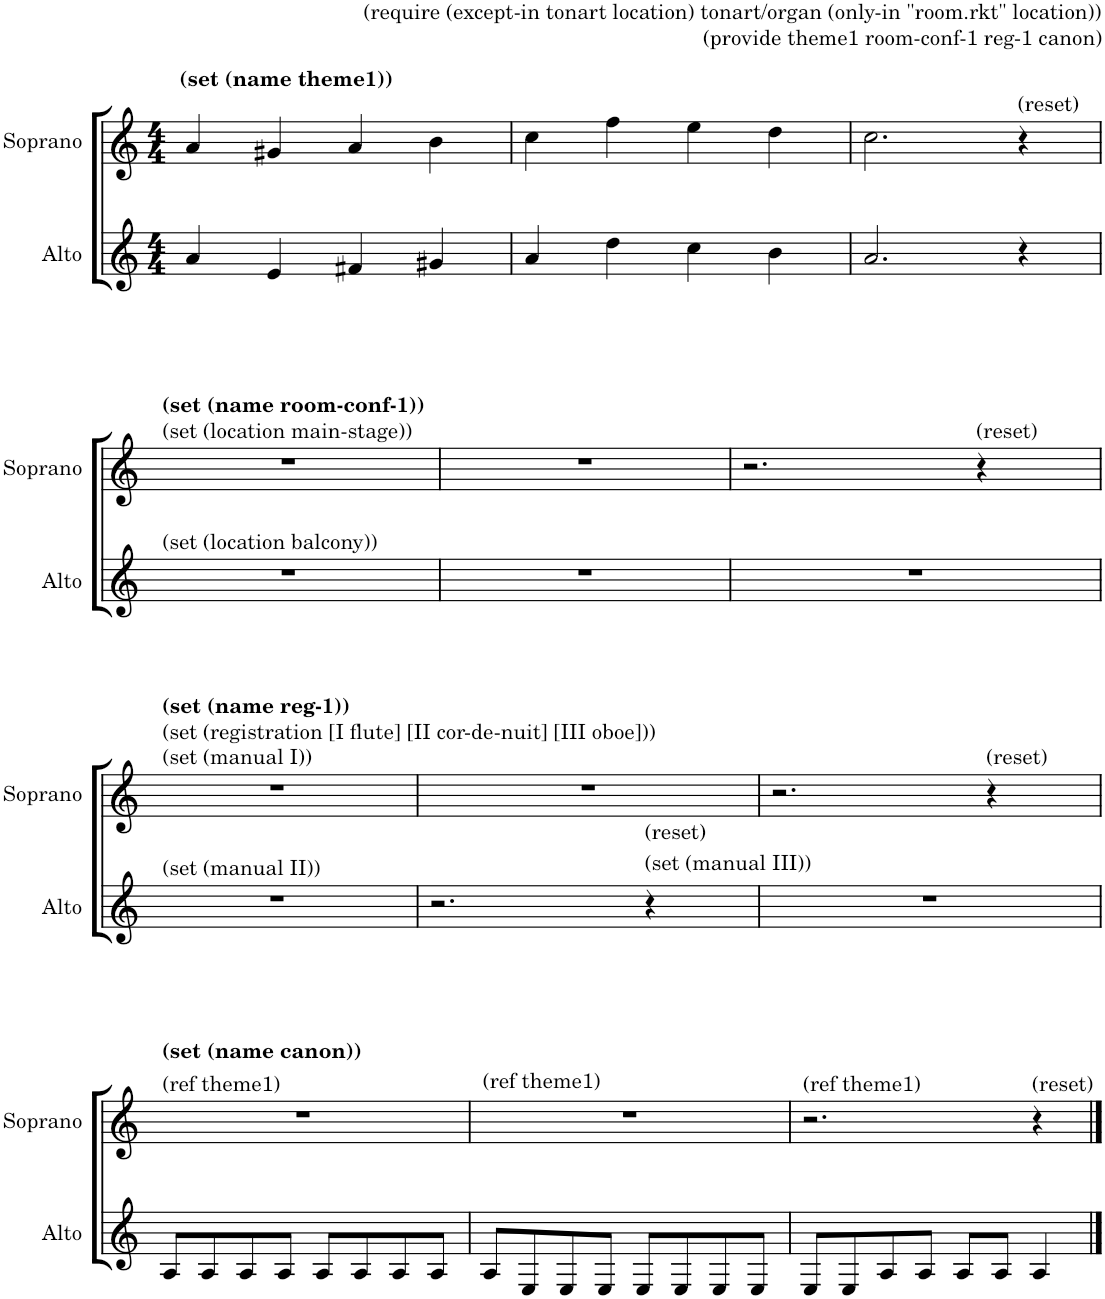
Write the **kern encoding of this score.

**kern	**kern
*part2	*part1
*staff2	*staff1
*I"Alto	*I"Soprano
*I'A.	*I'S.
*clefG2	*clefG2
*k[]	*k[]
*M4/4	*M4/4
=1	=1
!	!LO:TX:a:B:t=(set (name theme1))
4a/	4a/
4e/	4g#X/
4f#X/	4a/
4g#X/	4b\
=2	=2
4a/	4cc\
4dd\	4ff\
4cc\	4ee\
4b\	4dd\
=3	=3
2.a/	2.cc\
!	!LO:TX:a:t=(reset)
4r	4r
!!LO:LB:g=z
=1	=1
!	!LO:TX:a:t=(set (location main-stage))
!	!LO:TX:a:B:t=(set (name room-conf-1))
!LO:TX:a:t=(set (location balcony))	!
1r	1r
=2	=2
1r	1r
=3	=3
1r	2.r
!	!LO:TX:a:t=(reset)
.	4r
!!LO:LB:g=z
=1	=1
!	!LO:TX:a:t=(set (registration [I flute] [II cor-de-nuit] [III oboe]))
!	!LO:TX:a:t=(set (manual I))
!	!LO:TX:a:B:t=(set (name reg-1))
!LO:TX:a:t=(set (manual II))	!
1r	1r
=2	=2
2.r	1r
!LO:TX:a:t=(reset)	!
!LO:TX:a:t=(set (manual III))	!
4r	.
=3	=3
1r	2.r
!	!LO:TX:a:t=(reset)
.	4r
!!LO:LB:g=z
=1	=1
!	!LO:TX:a:t=(ref theme1)
!	!LO:TX:a:B:t=(set (name canon))
8A/L	1r
8A/	.
8A/	.
8A/J	.
8A/L	.
8A/	.
8A/	.
8A/J	.
=2	=2
!	!LO:TX:a:t=(ref theme1)
8A/L	1r
8E/	.
8E/	.
8E/J	.
8E/L	.
8E/	.
8E/	.
8E/J	.
=3	=3
!	!LO:TX:a:t=(ref theme1)
8E/L	2.r
8E/	.
8A/	.
8A/J	.
8A/L	.
8A/J	.
!	!LO:TX:a:t=(reset)
4A/	4r
==	==
*-	*-
